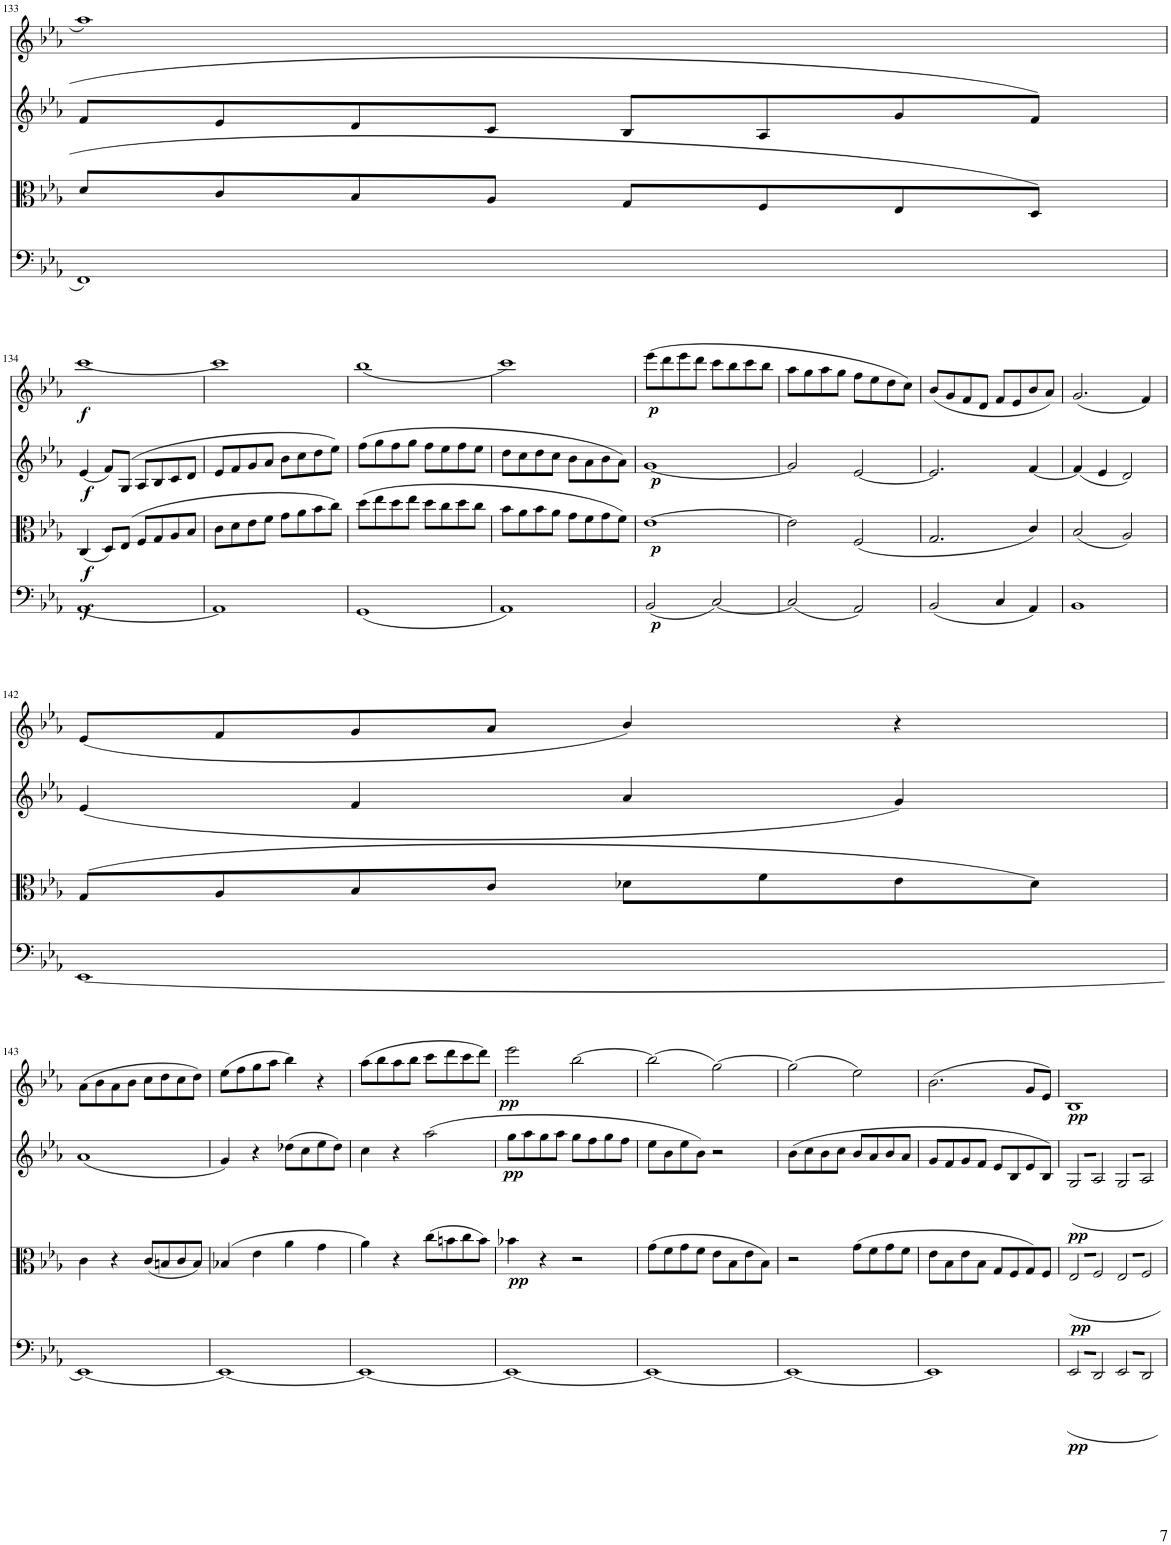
**kern	**dynam	**kern	**dynam	**kern	**dynam	**kern	**dynam
*part4	*part4	*part3	*part3	*part2	*part2	*part1	*part1
*staff4	*staff4	*staff3	*staff3	*staff2	*staff2	*staff1	*staff1
*I"Piano	*	*I"Piano	*	*I"Piano	*	*I"Piano	*
*I'Pno	*	*I'Pno	*	*I'Pno	*	*I'Pno	*
!!LO:PB:g=z
*clefF4	*	*clefC3	*	*clefG2	*	*clefG2	*
*k[b-e-a-]	*	*k[b-e-a-]	*	*k[b-e-a-]	*	*k[b-e-a-]	*
*M4/4	*	*M4/4	*	*M4/4	*	*M4/4	*
*met(c)	*	*met(c)	*	*met(c)	*	*met(c)	*
=133	=133	=133	=133	=133	=133	=133	=133
1FF	.	8d/L	.	8f/L	.	1aa-	.
.	.	8c/	.	8e-/	.	.	.
.	.	8B-/	.	8d/	.	.	.
.	.	8A-/J	.	8c/J	.	.	.
.	.	8G/L	.	8B-/L	.	.	.
.	.	8F/	.	8A-/	.	.	.
.	.	8E-/	.	8g/	.	.	.
.	.	8D/J	.	8f/J	.	.	.
!!LO:LB:g=z
=134	=134	=134	=134	=134	=134	=134	=134
!	!LO:DY:b	!	!LO:DY:b	!	!LO:DY:b	!	!LO:DY:b
[1AA-	f	(4C/	f	(4e-/	f	[1ccc	f
.	.	8D/L)	.	8f/L)	.	.	.
.	.	(8E-/J	.	(8G/J	.	.	.
.	.	8F/L	.	8A-/L	.	.	.
.	.	8G/	.	8B-/	.	.	.
.	.	8A-/	.	8c/	.	.	.
.	.	8B-/J	.	8d/J	.	.	.
=135	=135	=135	=135	=135	=135	=135	=135
1AA-]	.	8c\L	.	8e-/L	.	1ccc]	.
.	.	8d\	.	8f/	.	.	.
.	.	8e-\	.	8g/	.	.	.
.	.	8f\J	.	8a-/J	.	.	.
.	.	8g\L	.	8b-\L	.	.	.
.	.	8a-\	.	8cc\	.	.	.
.	.	8b-\	.	8dd\	.	.	.
.	.	8cc\J)	.	8ee-\J)	.	.	.
=136	=136	=136	=136	=136	=136	=136	=136
(1GG	.	(8dd\L	.	(8ff\L	.	(1bb-	.
.	.	8ee-\	.	8gg\	.	.	.
.	.	8dd\	.	8ff\	.	.	.
.	.	8ee-\J	.	8gg\J	.	.	.
.	.	8dd\L	.	8ff\L	.	.	.
.	.	8cc\	.	8ee-\	.	.	.
.	.	8dd\	.	8ff\	.	.	.
.	.	8cc\J	.	8ee-\J	.	.	.
=137	=137	=137	=137	=137	=137	=137	=137
1AA-)	.	8b-\L	.	8dd\L	.	1ccc)	.
.	.	8a-\	.	8cc\	.	.	.
.	.	8b-\	.	8dd\	.	.	.
.	.	8a-\J	.	8cc\J	.	.	.
.	.	8g\L	.	8b-\L	.	.	.
.	.	8f\	.	8a-\	.	.	.
.	.	8g\	.	8b-\	.	.	.
.	.	8f\J)	.	8a-\J)	.	.	.
=138	=138	=138	=138	=138	=138	=138	=138
!	!LO:DY:b	!	!LO:DY:b	!	!LO:DY:b	!	!LO:DY:b
(2BB-/	p	[1e-	p	[1g	p	(8eee-\L	p
.	.	.	.	.	.	8ddd\	.
.	.	.	.	.	.	8eee-\	.
.	.	.	.	.	.	8ddd\J	.
[2C/)	.	.	.	.	.	8ccc\L	.
.	.	.	.	.	.	8bb-\	.
.	.	.	.	.	.	8ccc\	.
.	.	.	.	.	.	8bb-\J	.
=139	=139	=139	=139	=139	=139	=139	=139
(2C/]	.	2e-\]	.	2g/]	.	8aa-\L	.
.	.	.	.	.	.	8gg\	.
.	.	.	.	.	.	8aa-\	.
.	.	.	.	.	.	8gg\J	.
2AA-/)	.	(2F/	.	[2e-/	.	8ff\L	.
.	.	.	.	.	.	8ee-\	.
.	.	.	.	.	.	8dd\	.
.	.	.	.	.	.	8cc\J)	.
=140	=140	=140	=140	=140	=140	=140	=140
(2BB-/	.	2.G/	.	2.e-/]	.	(8b-/L	.
.	.	.	.	.	.	8g/	.
.	.	.	.	.	.	8f/	.
.	.	.	.	.	.	8d/J	.
4C/	.	.	.	.	.	8f/L	.
.	.	.	.	.	.	8e-/	.
4AA-/)	.	4c/)	.	[4f/	.	8b-/	.
.	.	.	.	.	.	8a-/J)	.
=141	=141	=141	=141	=141	=141	=141	=141
1BB-	.	(2B-/	.	(4f/]	.	(2.g/	.
.	.	.	.	4e-/	.	.	.
.	.	2A-/)	.	2d/)	.	.	.
.	.	.	.	.	.	4f/)	.
!!LO:LB:g=z
=142	=142	=142	=142	=142	=142	=142	=142
[1EE-	.	(8G/L	.	(4e-/	.	(8e-/L	.
.	.	8A-/	.	.	.	8f/	.
.	.	8B-/	.	4f/	.	8g/	.
.	.	8c/J	.	.	.	8a-/J	.
.	.	8d-X\L	.	4a-/	.	4b-/)	.
.	.	8f\	.	.	.	.	.
.	.	8e-\	.	4g/)	.	4r	.
.	.	8d-\J)	.	.	.	.	.
!!LO:LB:g=z
=143	=143	=143	=143	=143	=143	=143	=143
1EE-_	.	4c\	.	(1a-	.	(8a-\L	.
.	.	.	.	.	.	8b-\	.
.	.	4r	.	.	.	8a-\	.
.	.	.	.	.	.	8b-\J	.
.	.	(8c/L	.	.	.	8cc\L	.
.	.	8Bn/	.	.	.	8dd\	.
.	.	8c/	.	.	.	8cc\	.
.	.	8B/J)	.	.	.	8dd\J)	.
=144	=144	=144	=144	=144	=144	=144	=144
1EE-_	.	(4B-X/	.	4g/)	.	(8ee-\L	.
.	.	.	.	.	.	8ff\	.
.	.	4e-\	.	4r	.	8gg\	.
.	.	.	.	.	.	8aa-\J	.
.	.	4a-\	.	(8dd-X\L	.	4bb-\)	.
.	.	.	.	8cc\	.	.	.
.	.	4g\	.	8ee-\	.	4r	.
.	.	.	.	8dd-\J)	.	.	.
=145	=145	=145	=145	=145	=145	=145	=145
1EE-_	.	4a-\)	.	4cc\	.	(8aa-\L	.
.	.	.	.	.	.	8bb-\	.
.	.	4r	.	4r	.	8aa-\	.
.	.	.	.	.	.	8bb-\J	.
.	.	(8cc\L	.	(2aa-\	.	8ccc\L	.
.	.	8bn\	.	.	.	8ddd\	.
.	.	8cc\	.	.	.	8ccc\	.
.	.	8b\J)	.	.	.	8ddd\J)	.
=146	=146	=146	=146	=146	=146	=146	=146
!	!	!	!LO:DY:b	!	!LO:DY:b	!	!LO:DY:b
1EE-_	.	4b-X\	pp	8gg\L	pp	2eee-\	pp
.	.	.	.	8aa-\	.	.	.
.	.	4r	.	8gg\	.	.	.
.	.	.	.	8aa-\J	.	.	.
.	.	2r	.	8gg\L	.	[2bb-\	.
.	.	.	.	8ff\	.	.	.
.	.	.	.	8gg\	.	.	.
.	.	.	.	8ff\J	.	.	.
=147	=147	=147	=147	=147	=147	=147	=147
1EE-_	.	(8g\L	.	8ee-\L	.	(2bb-\]	.
.	.	8f\	.	8b-\	.	.	.
.	.	8g\	.	8ee-\	.	.	.
.	.	8f\J	.	8b-\J)	.	.	.
.	.	8e-\L	.	2r	.	[2gg\)	.
.	.	8B-\	.	.	.	.	.
.	.	8e-\	.	.	.	.	.
.	.	8B-\J)	.	.	.	.	.
=148	=148	=148	=148	=148	=148	=148	=148
1EE-_	.	2r	.	(8b-\L	.	(2gg\]	.
.	.	.	.	8cc\	.	.	.
.	.	.	.	8b-\	.	.	.
.	.	.	.	8cc\J	.	.	.
.	.	(8g\L	.	8b-/L	.	2ee-\)	.
.	.	8f\	.	8a-/	.	.	.
.	.	8g\	.	8b-/	.	.	.
.	.	8f\J	.	8a-/J	.	.	.
=149	=149	=149	=149	=149	=149	=149	=149
1EE-]	.	8e-\L	.	8g/L	.	(2.b-\	.
.	.	8B-\	.	8f/	.	.	.
.	.	8e-\	.	8g/	.	.	.
.	.	8B-\J	.	8f/J	.	.	.
.	.	8G/L	.	8e-/L	.	.	.
.	.	8F/	.	8B-/	.	.	.
.	.	8G/)	.	8e-/	.	8g/L	.
.	.	8F/J	.	8B-/J)	.	8e-/J)	.
=150	=150	=150	=150	=150	=150	=150	=150
!	!LO:DY:b	!	!LO:DY:b	!	!LO:DY:b	!	!LO:DY:b
*tremolo	*	*	*	*	*	*	*
*	*	*tremolo	*	*	*	*	*
*	*	*	*	*tremolo	*	*	*
16EE-/LL	pp	16E-/LL	pp	16G/LL	pp	1B-	pp
16DD/	.	16F/	.	16A-/	.	.	.
16EE-/	.	16E-/	.	16G/	.	.	.
16DD/	.	16F/	.	16A-/	.	.	.
16EE-/	.	16E-/	.	16G/	.	.	.
16DD/	.	16F/	.	16A-/	.	.	.
16EE-/	.	16E-/	.	16G/	.	.	.
16DD/JJ	.	16F/JJ	.	16A-/JJ	.	.	.
16EE-/LL	.	16E-/LL	.	16G/LL	.	.	.
16DD/	.	16F/	.	16A-/	.	.	.
16EE-/	.	16E-/	.	16G/	.	.	.
16DD/	.	16F/	.	16A-/	.	.	.
16EE-/	.	16E-/	.	16G/	.	.	.
16DD/	.	16F/	.	16A-/	.	.	.
16EE-/	.	16E-/	.	16G/	.	.	.
16DD/JJ	.	16F/JJ	.	16A-/JJ	.	.	.
*	*	*	*	*Xtremolo	*	*	*
*	*	*Xtremolo	*	*	*	*	*
*Xtremolo	*	*	*	*	*	*	*
.	.	.	.	.	.	.	.
.	.	.	.	.	.	.	.
.	.	.	.	.	.	.	.
.	.	.	.	.	.	.	.
=	=	=	=	=	=	=	=
*-	*-	*-	*-	*-	*-	*-	*-
